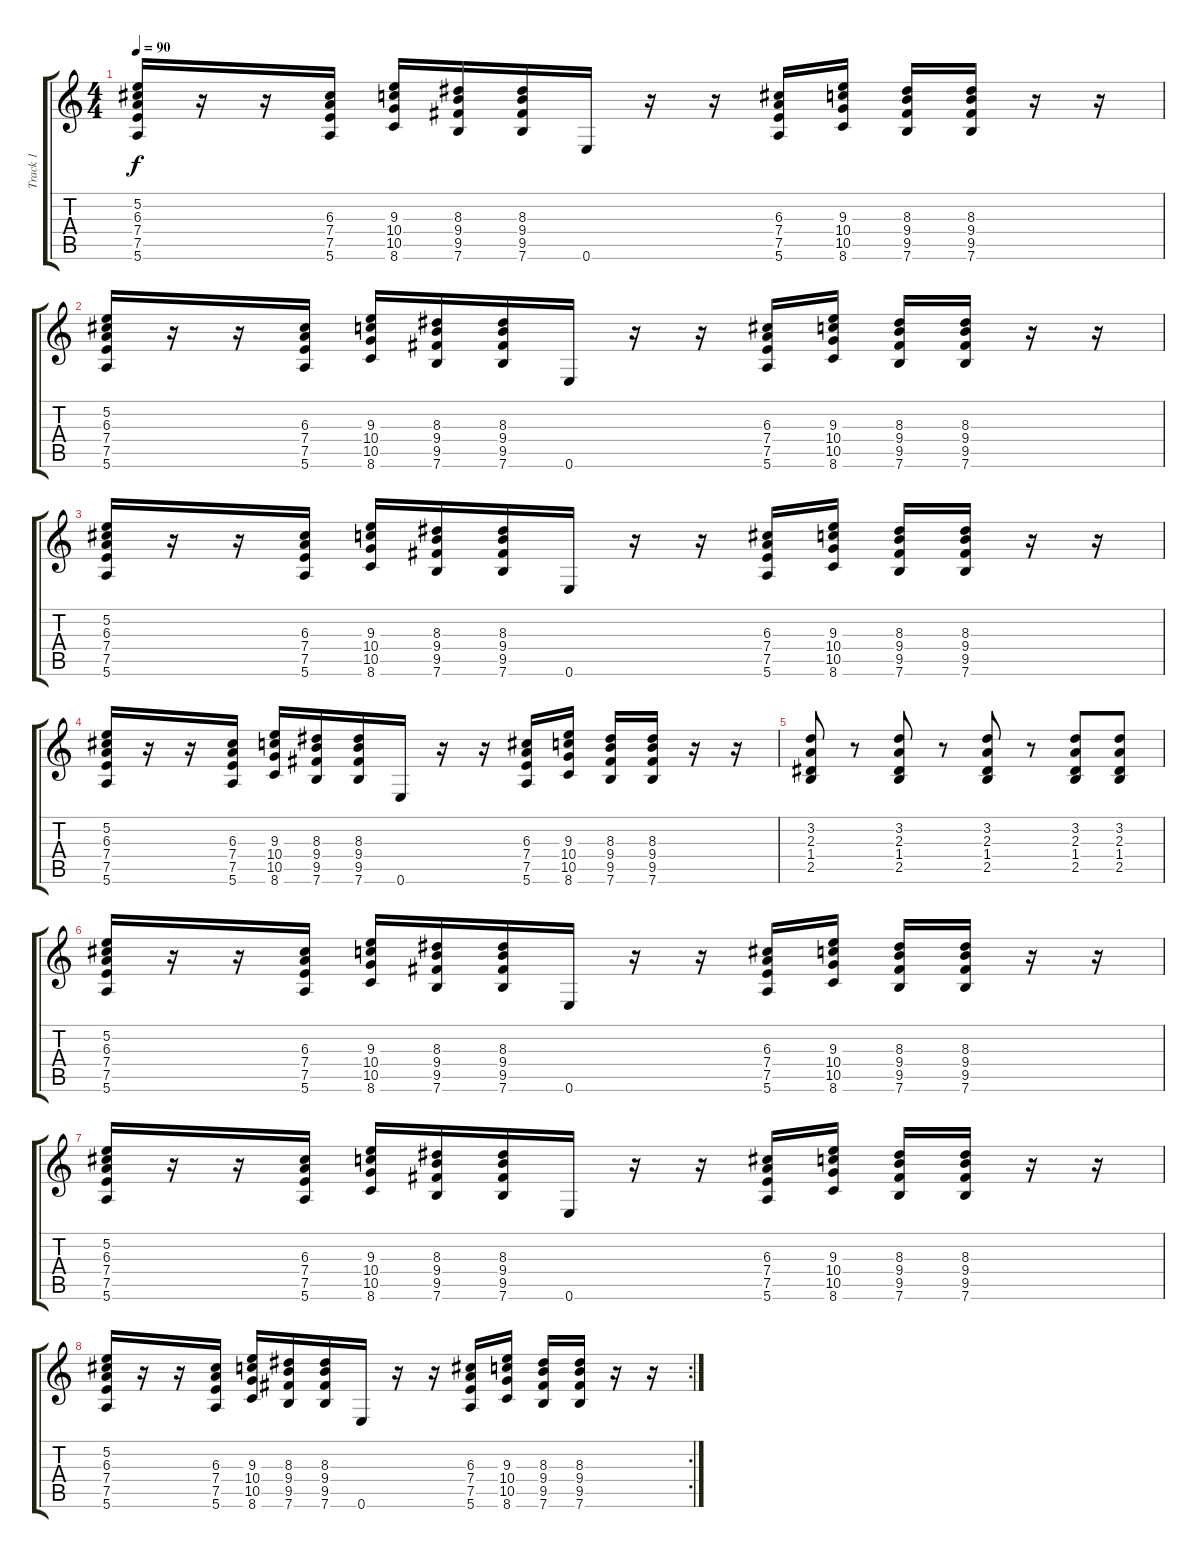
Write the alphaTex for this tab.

\track ("Track 1" "Track 1") {instrument overdrivenguitar}
\staff {score tabs}
\tuning (E4 B3 G3 D3 A2 E2) {hide}
\ts (4 4)
\tempo 90
\clef g2
\ks c
(5.2 6.3 7.4 7.5 5.6).16{dy f} r.16 r.16 (6.3 7.4 7.5 5.6).16 (9.3 10.4 10.5 8.6).16 (8.3 9.4 9.5 7.6).16 (8.3 9.4 9.5 7.6).16 0.6.16 r.16 r.16 (6.3 7.4 7.5 5.6).16 (9.3 10.4 10.5 8.6).16 (8.3 9.4 9.5 7.6).16 (8.3 9.4 9.5 7.6).16 r.16 r.16 |
(5.2 6.3 7.4 7.5 5.6).16 r.16 r.16 (6.3 7.4 7.5 5.6).16 (9.3 10.4 10.5 8.6).16 (8.3 9.4 9.5 7.6).16 (8.3 9.4 9.5 7.6).16 0.6.16 r.16 r.16 (6.3 7.4 7.5 5.6).16 (9.3 10.4 10.5 8.6).16 (8.3 9.4 9.5 7.6).16 (8.3 9.4 9.5 7.6).16 r.16 r.16 |
(5.2 6.3 7.4 7.5 5.6).16 r.16 r.16 (6.3 7.4 7.5 5.6).16 (9.3 10.4 10.5 8.6).16 (8.3 9.4 9.5 7.6).16 (8.3 9.4 9.5 7.6).16 0.6.16 r.16 r.16 (6.3 7.4 7.5 5.6).16 (9.3 10.4 10.5 8.6).16 (8.3 9.4 9.5 7.6).16 (8.3 9.4 9.5 7.6).16 r.16 r.16 |
(5.2 6.3 7.4 7.5 5.6).16 r.16 r.16 (6.3 7.4 7.5 5.6).16 (9.3 10.4 10.5 8.6).16 (8.3 9.4 9.5 7.6).16 (8.3 9.4 9.5 7.6).16 0.6.16 r.16 r.16 (6.3 7.4 7.5 5.6).16 (9.3 10.4 10.5 8.6).16 (8.3 9.4 9.5 7.6).16 (8.3 9.4 9.5 7.6).16 r.16 r.16 |
(3.2 2.3 1.4 2.5).8 r.8 (3.2 2.3 1.4 2.5).8 r.8 (3.2 2.3 1.4 2.5).8 r.8 (3.2 2.3 1.4 2.5).8 (3.2 2.3 1.4 2.5).8 |
(5.2 6.3 7.4 7.5 5.6).16 r.16 r.16 (6.3 7.4 7.5 5.6).16 (9.3 10.4 10.5 8.6).16 (8.3 9.4 9.5 7.6).16 (8.3 9.4 9.5 7.6).16 0.6.16 r.16 r.16 (6.3 7.4 7.5 5.6).16 (9.3 10.4 10.5 8.6).16 (8.3 9.4 9.5 7.6).16 (8.3 9.4 9.5 7.6).16 r.16 r.16 |
(5.2 6.3 7.4 7.5 5.6).16 r.16 r.16 (6.3 7.4 7.5 5.6).16 (9.3 10.4 10.5 8.6).16 (8.3 9.4 9.5 7.6).16 (8.3 9.4 9.5 7.6).16 0.6.16 r.16 r.16 (6.3 7.4 7.5 5.6).16 (9.3 10.4 10.5 8.6).16 (8.3 9.4 9.5 7.6).16 (8.3 9.4 9.5 7.6).16 r.16 r.16 |
\rc 2
(5.2 6.3 7.4 7.5 5.6).16 r.16 r.16 (6.3 7.4 7.5 5.6).16 (9.3 10.4 10.5 8.6).16 (8.3 9.4 9.5 7.6).16 (8.3 9.4 9.5 7.6).16 0.6.16 r.16 r.16 (6.3 7.4 7.5 5.6).16 (9.3 10.4 10.5 8.6).16 (8.3 9.4 9.5 7.6).16 (8.3 9.4 9.5 7.6).16 r.16 r.16
